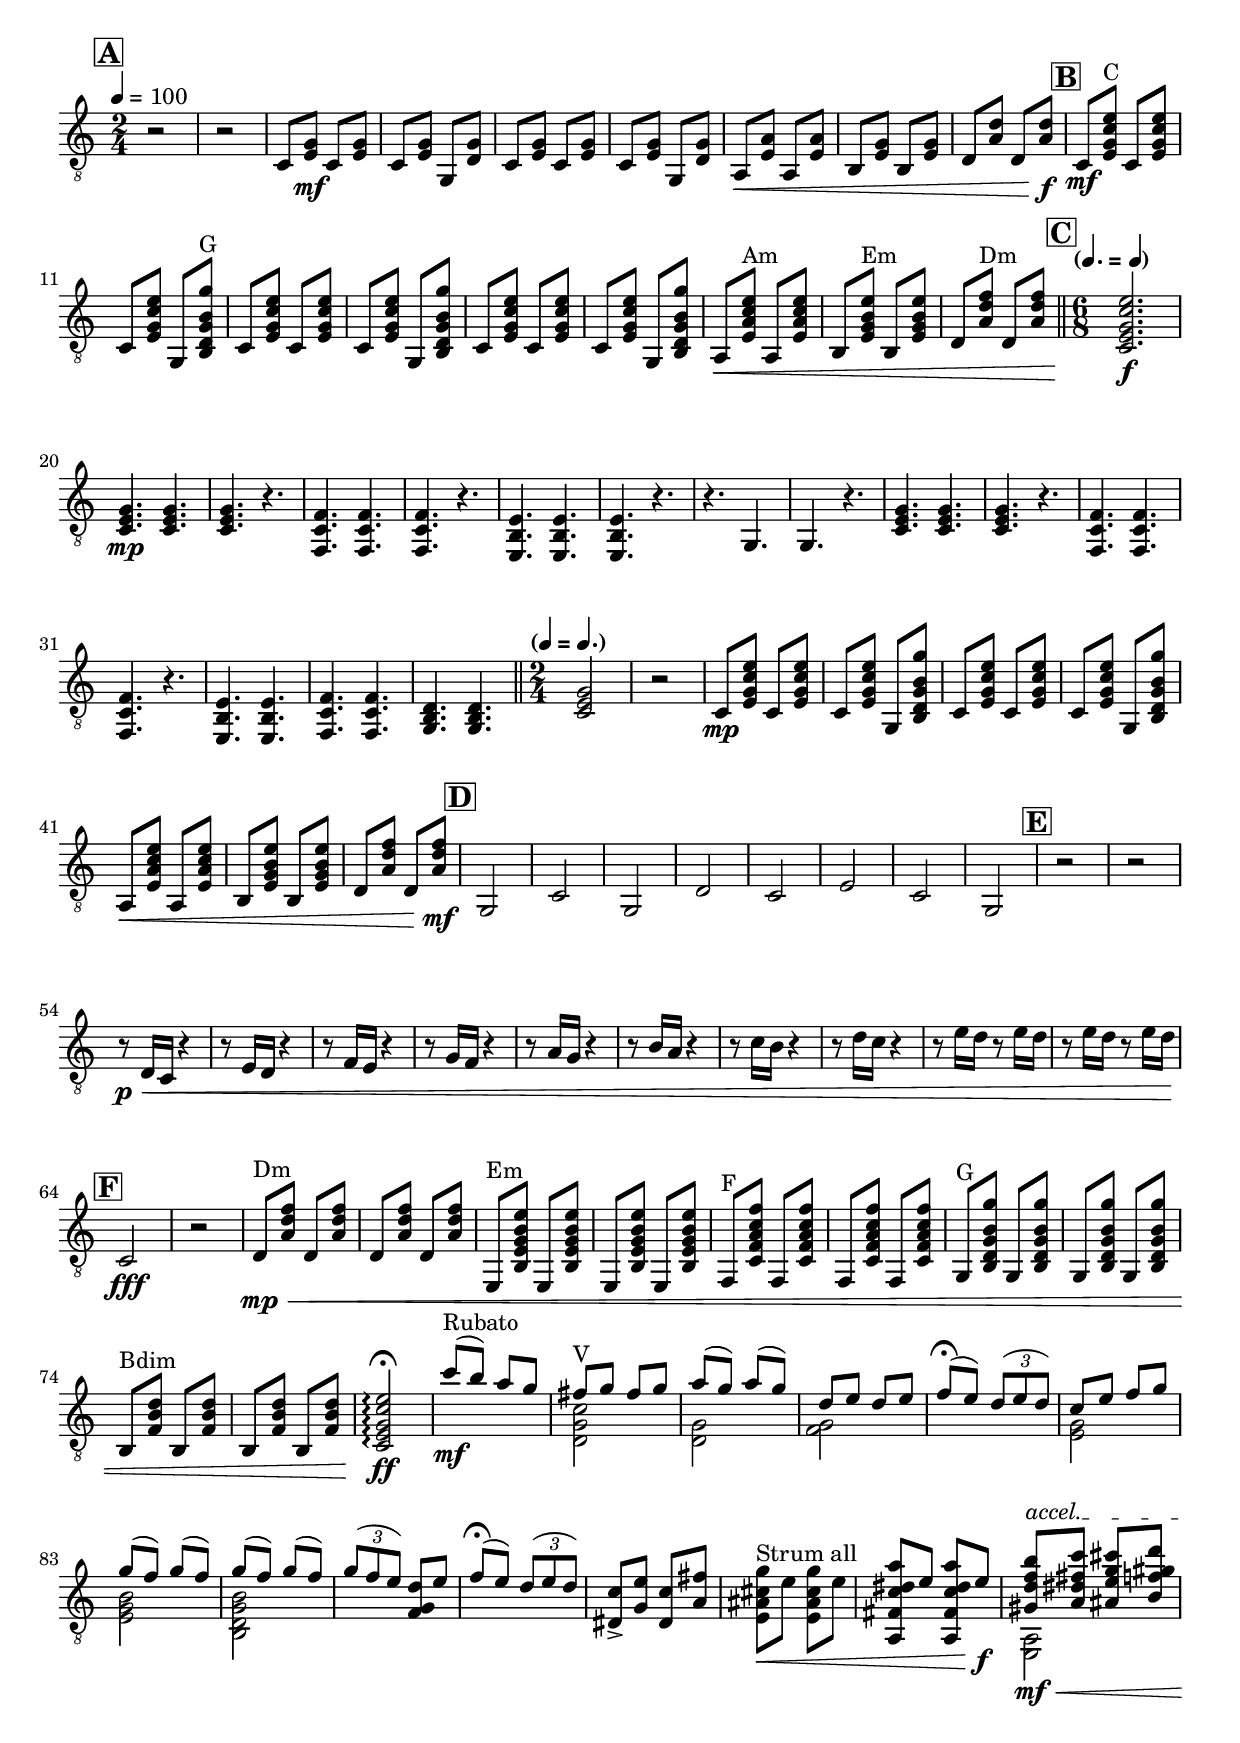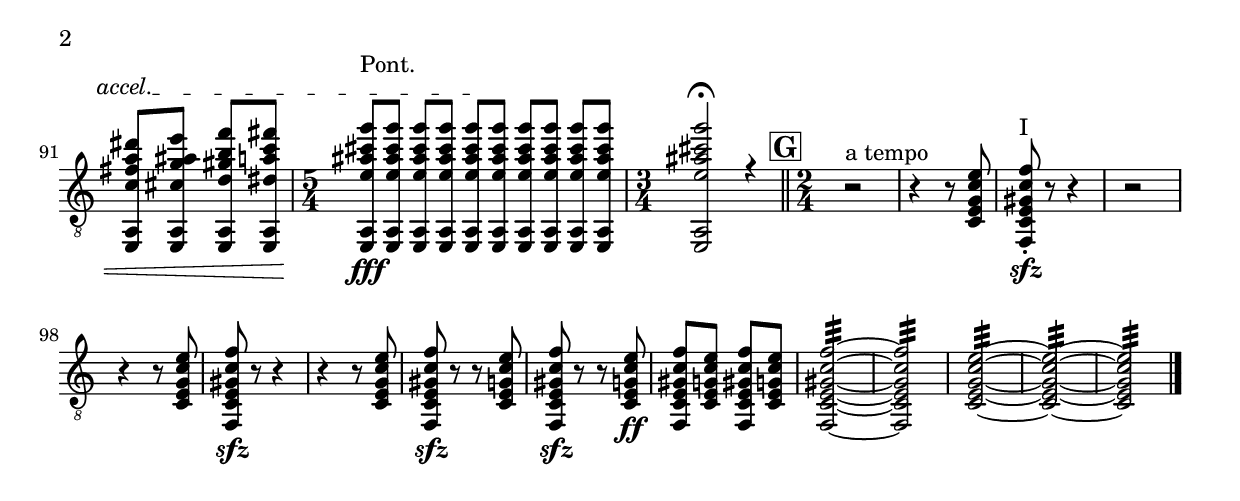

Guitar = {
	\set Score.markFormatter = #format-mark-box-alphabet
	\compressFullBarRests
	\override MultiMeasureRest.expand-limit = #2

	\clef "treble_8"	
\mark \default
	\time 2/4
	\tempo 4 = 100
	r2 r2
	c8 <e g>\mf c <e g>
	c <e g> g, <d' g>
	c <e g> c <e g>
	c <e g> g, <d' g>
	a\< <e' a> a, <e' a>
	b <e g> b <e g> 
	d <a' d> d, <a' d>\f
\mark \default	
	c,8\mf <e g c e>^"C" c <e g c e> 
	c <e g c e> g, <b d g b g'>^"G"
	c <e g c e> c <e g c e> 
	c <e g c e> g, <b d g b g'>
	c <e g c e> c <e g c e> 
	c <e g c e> g, <b d g b g'>
	a\< <e' a c e>^"Am" a, <e' a c e>
	b <e g b e>^"Em" b <e g b e>
	d <a' d f>^"Dm" d, <a' d f>
\mark \default
	\bar "||"
	\time 6/8
\tempo \markup { \concat {
      (\smaller \general-align #Y #DOWN \note #"4." #1
      " = "\smaller \general-align #Y #DOWN \note #"4" #1)}}
	<c, e g c e>2.\f
	<c e g>4.\mp <c e g> <c e g> r 
	<f, c' f> <f c' f> <f c' f> r
	<e b' e> <e b' e> <e b' e> r
	r g g r
	<c e g>4. <c e g> <c e g> r 
	<f, c' f> <f c' f> <f c' f> r
	<e b' e> <e b' e> <f c' f> <f c' f>
	<g b d> <g b d>
	\bar "||"
	\time 2/4
\tempo \markup { \concat {
      (\smaller \general-align #Y #DOWN \note #"4" #1
      " = "\smaller \general-align #Y #DOWN \note #"4." #1)}}
	<c e g>2
	r

	c8\mp <e g c e> c <e g c e> 
	c <e g c e> g, <b d g b g'>
	c <e g c e> c <e g c e> 
	c <e g c e> g, <b d g b g'>
	a\< <e' a c e> a, <e' a c e>
	b <e g b e> b <e g b e>
	d <a' d f> d, <a' d f>\mf
\mark \default
	g,2
	c
	g
	d'
	c
	e
	c
	g
\mark \default
	r2 r2
	r8\p\< d'16 c r4
	r8 e16 d r4
	r8 f16 e r4
	r8 g16 f r4
	r8 a16 g r4
	r8 b16 a r4
	r8 c16 b r4
	r8 d16 c r4
	r8 e16 d r8 e16 d r8 e16 d r8 e16 d
\mark \default
	c,2\fff
	r2
	d8^"Dm"\mp\< <a' d f> d, <a' d f>
	d,8 <a' d f> d, <a' d f>
	e,^"Em" <b' e g b e> e, <b' e g b e>
	e, <b' e g b e> e, <b' e g b e>
	f^"F" <c' f a c f > f, <c' f a c f >
	f, <c' f a c f > f, <c' f a c f >
	g^"G" <b d g b g'> g <b d g b g'> 
	g <b d g b g'>  g <b d g b g'>
	b^"Bdim" <f' b d> b, <f' b d> b, <f' b d> b, <f' b d>
	<c e g c e>2\ff\arpeggio\fermata
%cadensa time
<<{	c''8\mf^"Rubato" (b) a g fis g fis g a (g) a (g)
	d e d e f8\fermata (e) \times 2/3 {d8 (e d)} c8 e f g
	g (f) g (f) g (f) g (f)
	\times 2/3 {g8 (f e)}
	<d g, f>8 e
	f8\fermata (e) \times 2/3 {d8 (e d)}
}\\{
	s2 <c g d>2^"V" <g d> <g f> s <g e> <b g e> <b g d b>
}>>
	<c dis,>8-> <e g,> <c dis,> <fis a,>
	<g cis, ais e>\<^"Strum all" e <g cis, ais e> e

	<a dis, c fis, a,> e <a dis, c fis, a,> e\f
<<{
	\shiftOff
	<<{
	\shiftOff
	<b' f d gis,> <c fis, dis a> <cis g e ais,> <d gis, f b,>
	}\\{
	\shiftOff
	<e,,, a>2
	}>>
	<dis''' a fis c a, e>8 <e ais, g cis, a, e>
		<f b, gis d a, e> <fis c a dis, a, e>
\time 5/4
	<g cis, ais e a,, e>^"Pont." <g cis, ais e a,, e>
		<g cis, ais e a,, e> <g cis, ais e a,, e>
	<g cis, ais e a,, e> <g cis, ais e a,, e>
		<g cis, ais e a,, e> <g cis, ais e a,, e>
	<g cis, ais e a,, e> <g cis, ais e a,, e>
\time 3/4		
	<g cis, ais e a,, e>2\fermata r4
}\\{
\override TextSpanner #'(bound-details left text) = "accel."
	\shiftOff
	s2\mf\<\startTextSpan s s\fff s2.\stopTextSpan
}>>
\mark \default
\bar "||"
\time 2/4
	r2^"a tempo" r4 r8
	<c,,, e g c e>8
	<f, c' e gis c f>8-.\sfz^"I" r r4
	r2 r4 r8
	<c' e g c e>8
	<f, c' e gis c f>8\sfz r r4
	r4 r8
	<c' e g c e>8
	<f, c' e gis c f>8\sfz r
	r8
	<c' e g c e>8
	<f, c' e gis c f>8\sfz r
	r8
	<c' e g c e>8\ff
	<f, c' e gis c f>8
	<c' e g c e>8
	<f, c' e gis c f>8
	<c' e g c e>8
	<f, c' e gis c f>2:32 ~<f c' e gis c f>2: 
	<c' e g c e>2: ~<c e g c e>2: ~<c e g c e>2:
\bar "|."
}
	

\score {
\header{
title =\markup { 
         \override #'(font-name . "Avenir Light")
		\fontsize #5 
         "Rondo" }
subtitle = "  "
subsubtitle =  \markup { 
         \override #'(font-name . "Avenir Light")
		\fontsize #5 
         "Guitar" }
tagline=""
composer = \markup { 
         \override #'(font-name . "Avenir Light")
		\fontsize #1 
         "Brian Ellis" }
arranger = "   "
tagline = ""
}

	%\midi {}
	\layout {indent = 0}
	\new Staff \relative c{\Guitar}
}

\pageBreak


